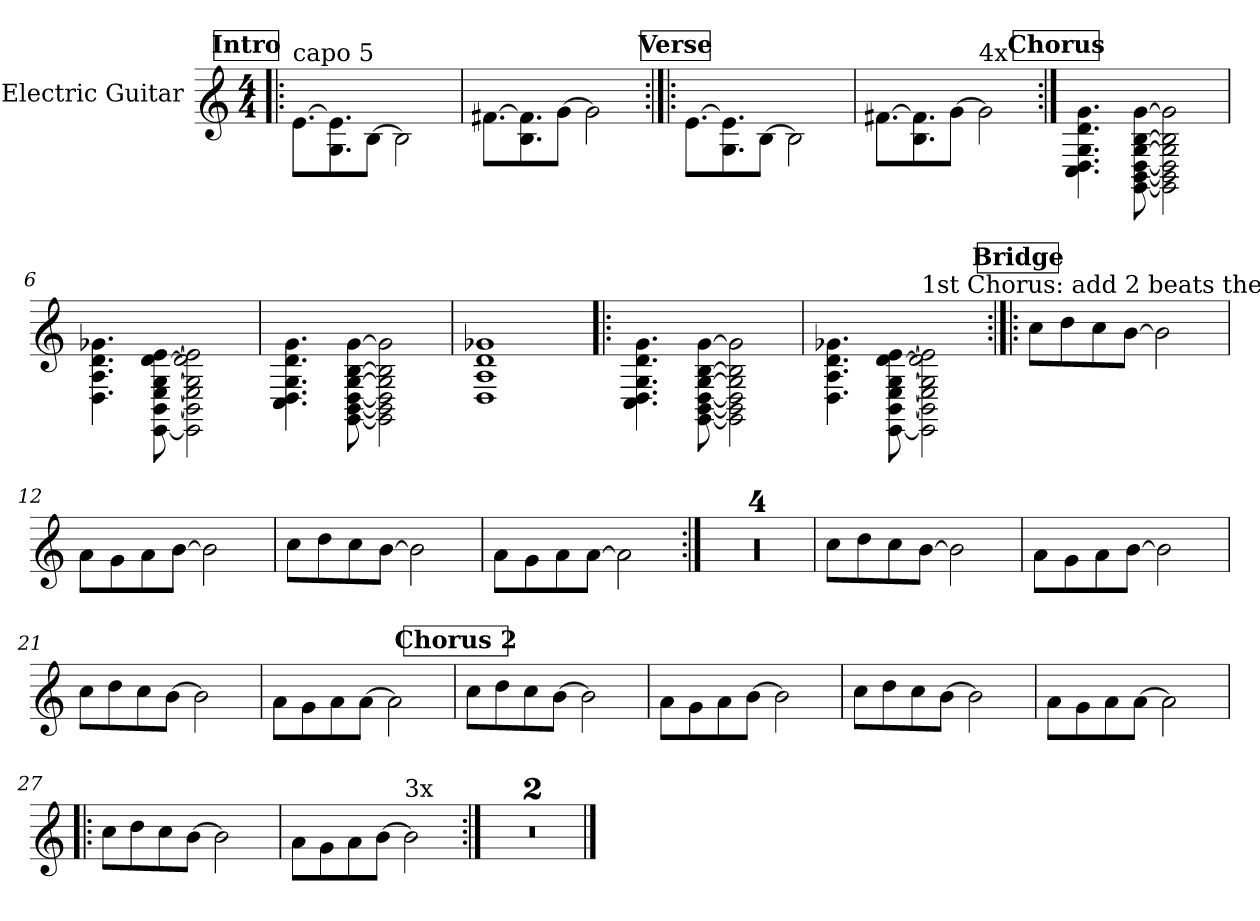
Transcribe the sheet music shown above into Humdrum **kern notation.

**kern
*part1
*staff1
*I"Electric Guitar
*I'El. Guit.
*stria6
*
*k[]
*M4/4
*MM75
!!LO:REH:place=s1:a:B:fs=14:t=Intro
=1!|:
!LO:TX:a:t=capo 5
[8.e\L
8.G\ 8.e\]
[8B\J
2B\]
=2
[8.f#\L
8.B\ 8.f#\]
[8g\J
2g\]
!!LO:REH:place=s1:a:B:fs=14:t=Verse
=3:|!|:
[8.e\L
8.G\ 8.e\]
[8B\J
2B\]
=4
[8.f#\L
8.B\ 8.f#\]
[8g\J
!LO:TX:a:t=4x
2g\]
!!LO:REH:place=s1:a:B:fs=14:t=Chorus
=5:|!
4.C\ 4.D\ 4.G\ 4.d\ 4.g\
[8GG\ [8BB\ [8D\ [8G\ [8B\ [8g\
2GG\] 2BB\] 2D\] 2G\] 2B\] 2g\]
=6
4.D\ 4.A\ 4.d\ 4.g-\
[8EE\ [8BB\ [8E\ [8G\ [8d\ [8e\
2EE\] 2BB\] 2E\] 2G\] 2d\] 2e\]
=7
4.C\ 4.D\ 4.G\ 4.d\ 4.g\
[8GG\ [8BB\ [8D\ [8G\ [8B\ [8g\
2GG\] 2BB\] 2D\] 2G\] 2B\] 2g\]
!!LO:LB:g=z
=8
1D 1A 1d 1g-
=9!|:
4.C\ 4.D\ 4.G\ 4.d\ 4.g\
[8GG\ [8BB\ [8D\ [8G\ [8B\ [8g\
2GG\] 2BB\] 2D\] 2G\] 2B\] 2g\]
=10
4.D\ 4.A\ 4.d\ 4.g-\
[8EE\ [8BB\ [8E\ [8G\ [8d\ [8e\
!LO:TX:a:t=1st Chorus&colon; add 2 beats then go to Verse. 2nd Chorus&colon; repeat 3rd time the got to Bridge
2EE\] 2BB\] 2E\] 2G\] 2d\] 2e\]
!!LO:REH:place=s1:a:B:fs=14:t=Bridge
=11:|!|:
8cc\L
8dd\
8cc\
[8b\J
2b\]
=12
8a\L
8g\
8a\
[8b\J
2b\]
=13
8cc\L
8dd\
8cc\
[8b\J
2b\]
=14
8a\L
8g\
8a\
[8a\J
2a\]
!!LO:LB:g=z
=15:|!
1r
=16
1r
=17
1r
=18
1r
=19
8cc\L
8dd\
8cc\
[8b\J
2b\]
=20
8a\L
8g\
8a\
[8b\J
2b\]
=21
8cc\L
8dd\
8cc\
[8b\J
2b\]
=22
8a\L
8g\
8a\
[8a\J
2a\]
!!LO:LB:g=z
!!LO:REH:place=s1:a:B:fs=14:t=Chorus 2
=23
8cc\L
8dd\
8cc\
[8b\J
2b\]
=24
8a\L
8g\
8a\
[8b\J
2b\]
=25
8cc\L
8dd\
8cc\
[8b\J
2b\]
=26
8a\L
8g\
8a\
[8a\J
2a\]
=27!|:
8cc\L
8dd\
8cc\
[8b\J
2b\]
=28
8a\L
8g\
8a\
[8b\J
!LO:TX:a:t=3x
2b\]
!!LO:LB:g=z
=29:|!
1r
=30
1r
==
*-
